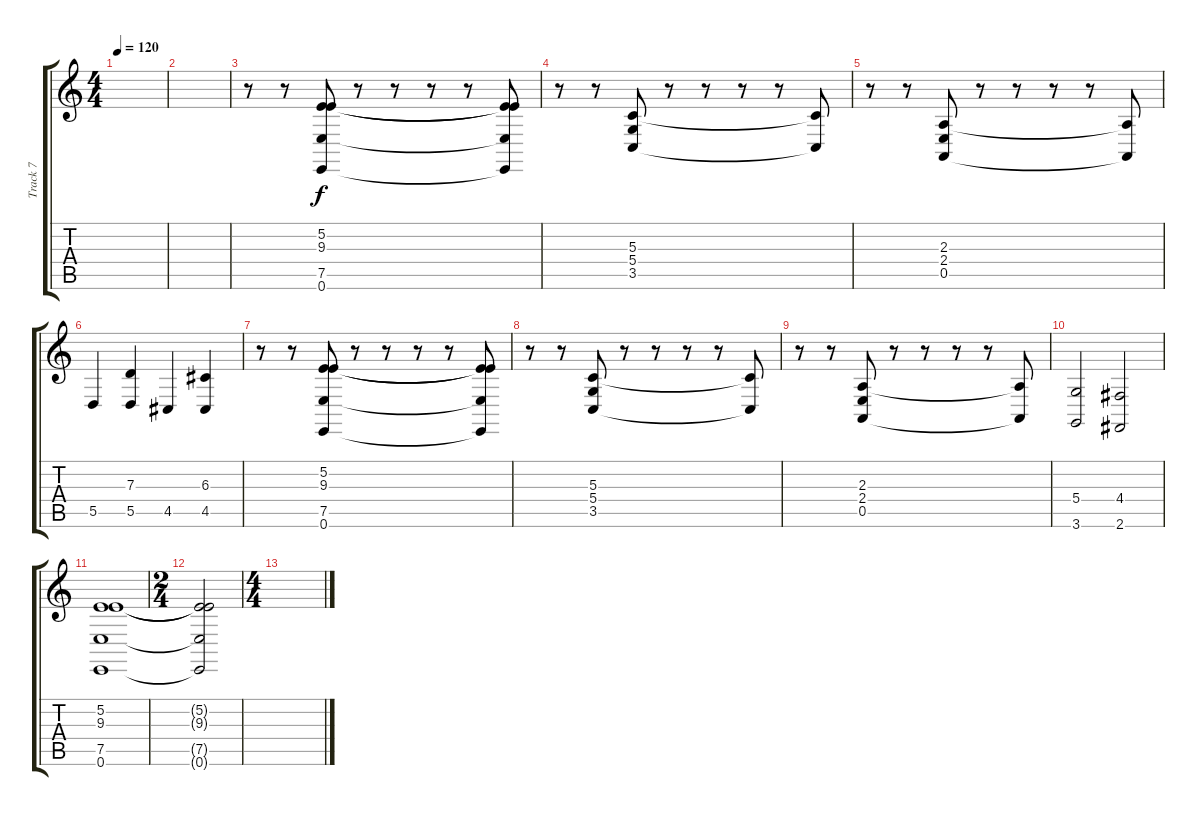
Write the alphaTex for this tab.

\track ("Track 7" "Track 7") {instrument choiraahs}
\staff {score tabs}
\tuning (E4 B3 G3 D3 A2 E2) {hide}
\ts (4 4)
\tempo 120
\clef g2
\ks c
|
|
r.8 r.8 (5.2 9.3 7.5 0.6).8 r.8 r.8 r.8 r.8 (5.2{t} 9.3{t} 7.5{t} 0.6{t}).8 |
r.8 r.8 (5.3 5.4 3.5).8 r.8 r.8 r.8 r.8 (5.3{t} 3.5{t}).8 |
r.8 r.8 (2.3 2.4 0.5).8 r.8 r.8 r.8 r.8 (2.3{t} 0.5{t}).8 |
5.5.4 (7.3 5.5).4 4.5.4 (6.3 4.5).4 |
r.8 r.8 (5.2 9.3 7.5 0.6).8 r.8 r.8 r.8 r.8 (5.2{t} 9.3{t} 7.5{t} 0.6{t}).8 |
r.8 r.8 (5.3 5.4 3.5).8 r.8 r.8 r.8 r.8 (5.3{t} 3.5{t}).8 |
r.8 r.8 (2.3 2.4 0.5).8 r.8 r.8 r.8 r.8 (2.3{t} 0.5{t}).8 |
(5.4 3.6).2 (4.4 2.6).2 |
(5.2 9.3 7.5 0.6).1 |
\ts (2 4)
(5.2{t} 9.3{t} 7.5{t} 0.6{t}).2 |
\ts (4 4)
